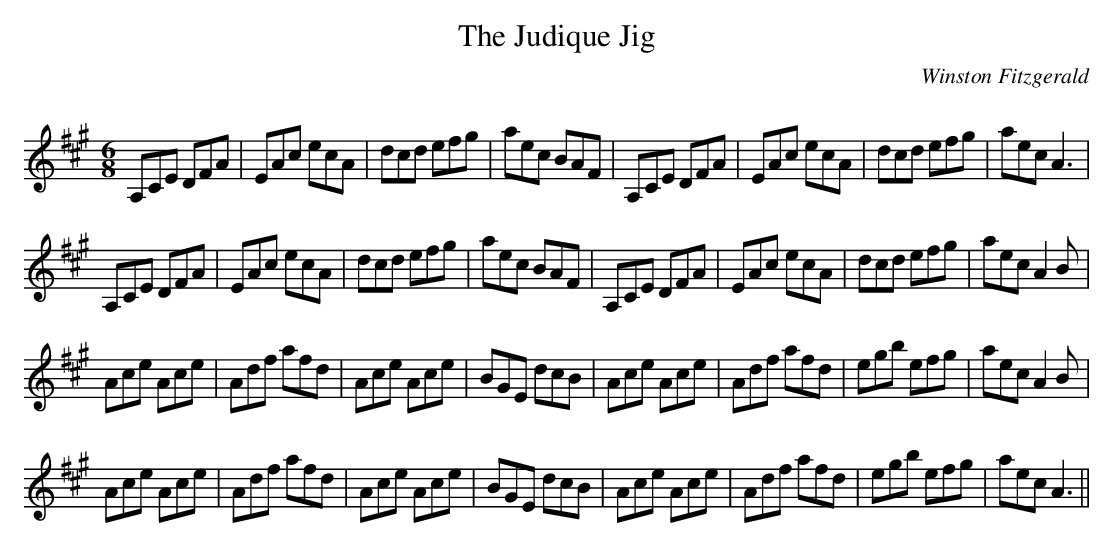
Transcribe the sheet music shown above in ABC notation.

X:1
T: The Judique Jig
C:Winston Fitzgerald
Q:180
K:A
M:6/8
L:1/16
A,2C2E2 D2F2A2|E2A2c2 e2c2A2|d2c2d2 e2f2g2|a2e2c2 B2A2F2|A,2C2E2 D2F2A2|E2A2c2 e2c2A2|d2c2d2 e2f2g2|a2e2c2 A6|
A,2C2E2 D2F2A2|E2A2c2 e2c2A2|d2c2d2 e2f2g2|a2e2c2 B2A2F2|A,2C2E2 D2F2A2|E2A2c2 e2c2A2|d2c2d2 e2f2g2|a2e2c2 A4B2|
A2c2e2 A2c2e2|A2d2f2 a2f2d2|A2c2e2 A2c2e2|B2G2E2 d2c2B2|A2c2e2 A2c2e2|A2d2f2 a2f2d2|e2g2b2 e2f2g2|a2e2c2 A4B2|
A2c2e2 A2c2e2|A2d2f2 a2f2d2|A2c2e2 A2c2e2|B2G2E2 d2c2B2|A2c2e2 A2c2e2|A2d2f2 a2f2d2|e2g2b2 e2f2g2|a2e2c2 A6||
